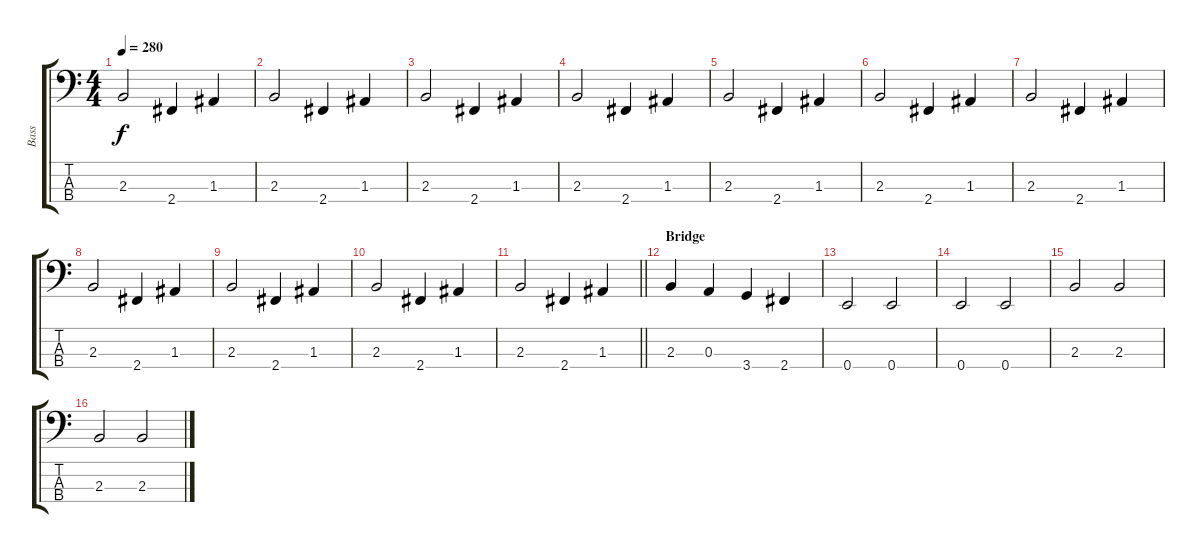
\track ("Bass" "Bass") {instrument electricbasspick}
\staff {score tabs}
\tuning (G2 D2 A1 E1) {hide}
\ts (4 4)
\tempo 280
\clef f4
\ks c
2.3.2{dy f} 2.4.4 1.3.4 |
2.3.2 2.4.4 1.3.4 |
2.3.2 2.4.4 1.3.4 |
2.3.2 2.4.4 1.3.4 |
2.3.2 2.4.4 1.3.4 |
2.3.2 2.4.4 1.3.4 |
2.3.2 2.4.4 1.3.4 |
2.3.2 2.4.4 1.3.4 |
2.3.2 2.4.4 1.3.4 |
2.3.2 2.4.4 1.3.4 |
\barLineRight lightlight
2.3.2 2.4.4 1.3.4 |
\section ("" "Bridge")
2.3.4 0.3.4 3.4.4 2.4.4 |
0.4.2 0.4.2 |
0.4.2 0.4.2 |
2.3.2 2.3.2 |
2.3.2 2.3.2
